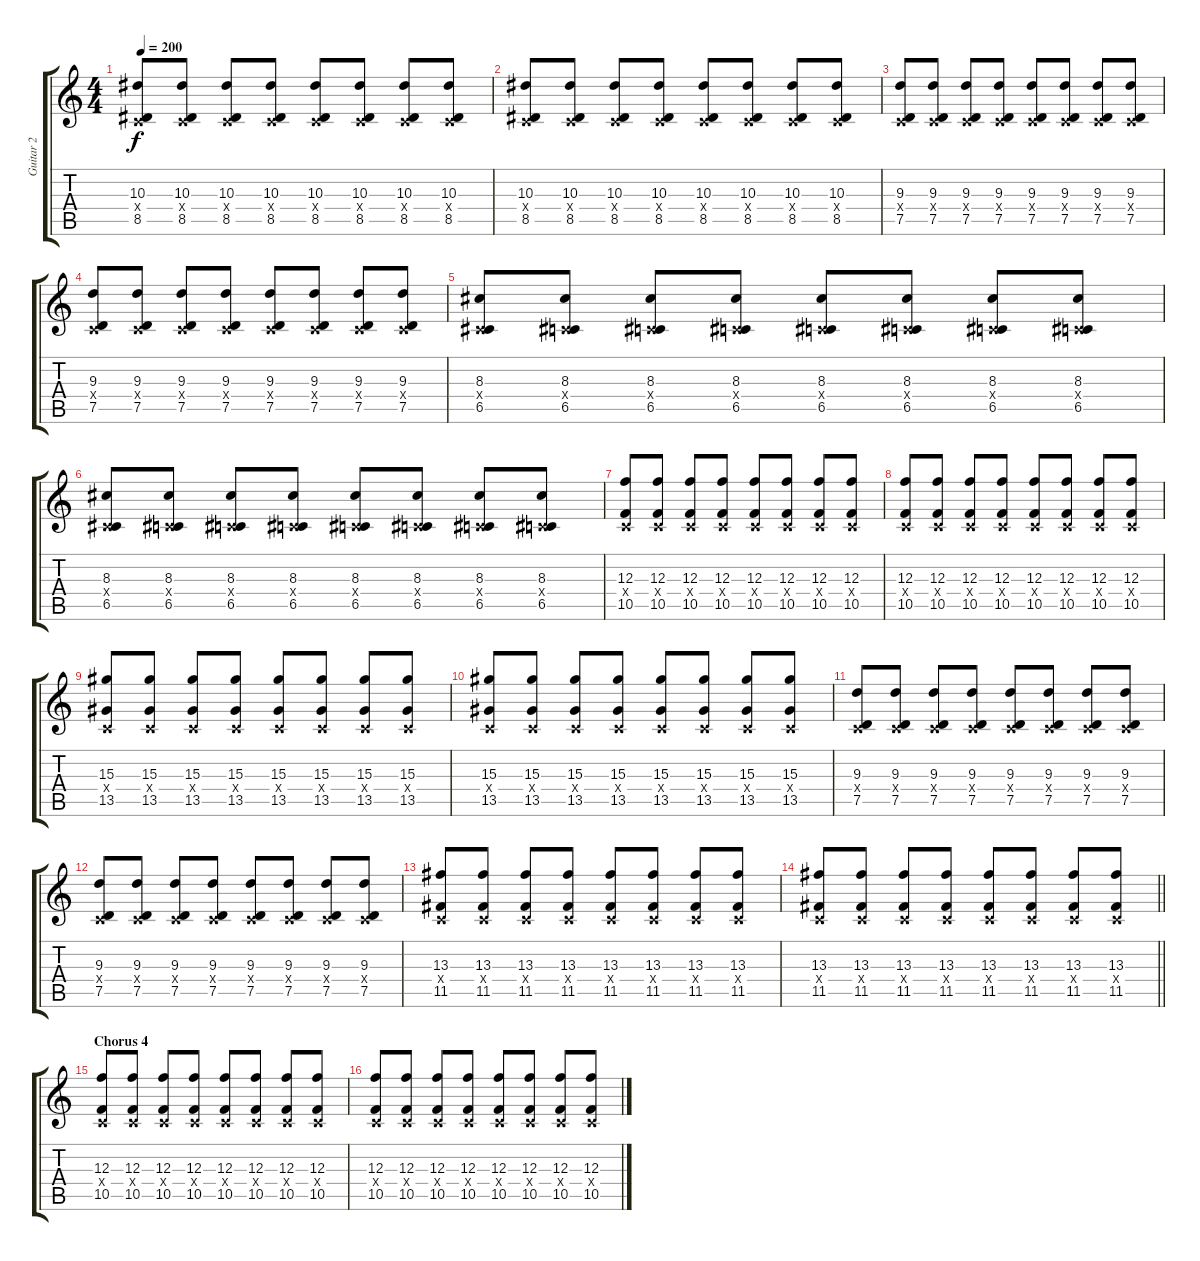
\track ("Guitar 2" "Guitar 2") {instrument overdrivenguitar}
\staff {score tabs}
\tuning (D4 A3 F3 C3 G2 C2) {hide}
\ts (4 4)
\tempo 200
\clef g2
\ks c
(10.3 0.4{x} 8.5).8{dy f} (10.3 0.4{x} 8.5).8 (10.3 0.4{x} 8.5).8 (10.3 0.4{x} 8.5).8 (10.3 0.4{x} 8.5).8 (10.3 0.4{x} 8.5).8 (10.3 0.4{x} 8.5).8 (10.3 0.4{x} 8.5).8 |
(10.3 0.4{x} 8.5).8 (10.3 0.4{x} 8.5).8 (10.3 0.4{x} 8.5).8 (10.3 0.4{x} 8.5).8 (10.3 0.4{x} 8.5).8 (10.3 0.4{x} 8.5).8 (10.3 0.4{x} 8.5).8 (10.3 0.4{x} 8.5).8 |
(9.3 0.4{x} 7.5).8 (9.3 0.4{x} 7.5).8 (9.3 0.4{x} 7.5).8 (9.3 0.4{x} 7.5).8 (9.3 0.4{x} 7.5).8 (9.3 0.4{x} 7.5).8 (9.3 0.4{x} 7.5).8 (9.3 0.4{x} 7.5).8 |
(9.3 0.4{x} 7.5).8 (9.3 0.4{x} 7.5).8 (9.3 0.4{x} 7.5).8 (9.3 0.4{x} 7.5).8 (9.3 0.4{x} 7.5).8 (9.3 0.4{x} 7.5).8 (9.3 0.4{x} 7.5).8 (9.3 0.4{x} 7.5).8 |
(8.3 0.4{x} 6.5).8 (8.3 0.4{x} 6.5).8 (8.3 0.4{x} 6.5).8 (8.3 0.4{x} 6.5).8 (8.3 0.4{x} 6.5).8 (8.3 0.4{x} 6.5).8 (8.3 0.4{x} 6.5).8 (8.3 0.4{x} 6.5).8 |
(8.3 0.4{x} 6.5).8 (8.3 0.4{x} 6.5).8 (8.3 0.4{x} 6.5).8 (8.3 0.4{x} 6.5).8 (8.3 0.4{x} 6.5).8 (8.3 0.4{x} 6.5).8 (8.3 0.4{x} 6.5).8 (8.3 0.4{x} 6.5).8 |
(12.3 0.4{x} 10.5).8 (12.3 0.4{x} 10.5).8 (12.3 0.4{x} 10.5).8 (12.3 0.4{x} 10.5).8 (12.3 0.4{x} 10.5).8 (12.3 0.4{x} 10.5).8 (12.3 0.4{x} 10.5).8 (12.3 0.4{x} 10.5).8 |
(12.3 0.4{x} 10.5).8 (12.3 0.4{x} 10.5).8 (12.3 0.4{x} 10.5).8 (12.3 0.4{x} 10.5).8 (12.3 0.4{x} 10.5).8 (12.3 0.4{x} 10.5).8 (12.3 0.4{x} 10.5).8 (12.3 0.4{x} 10.5).8 |
(15.3 0.4{x} 13.5).8 (15.3 0.4{x} 13.5).8 (15.3 0.4{x} 13.5).8 (15.3 0.4{x} 13.5).8 (15.3 0.4{x} 13.5).8 (15.3 0.4{x} 13.5).8 (15.3 0.4{x} 13.5).8 (15.3 0.4{x} 13.5).8 |
(15.3 0.4{x} 13.5).8 (15.3 0.4{x} 13.5).8 (15.3 0.4{x} 13.5).8 (15.3 0.4{x} 13.5).8 (15.3 0.4{x} 13.5).8 (15.3 0.4{x} 13.5).8 (15.3 0.4{x} 13.5).8 (15.3 0.4{x} 13.5).8 |
(9.3 0.4{x} 7.5).8 (9.3 0.4{x} 7.5).8 (9.3 0.4{x} 7.5).8 (9.3 0.4{x} 7.5).8 (9.3 0.4{x} 7.5).8 (9.3 0.4{x} 7.5).8 (9.3 0.4{x} 7.5).8 (9.3 0.4{x} 7.5).8 |
(9.3 0.4{x} 7.5).8 (9.3 0.4{x} 7.5).8 (9.3 0.4{x} 7.5).8 (9.3 0.4{x} 7.5).8 (9.3 0.4{x} 7.5).8 (9.3 0.4{x} 7.5).8 (9.3 0.4{x} 7.5).8 (9.3 0.4{x} 7.5).8 |
(13.3 0.4{x} 11.5).8 (13.3 0.4{x} 11.5).8 (13.3 0.4{x} 11.5).8 (13.3 0.4{x} 11.5).8 (13.3 0.4{x} 11.5).8 (13.3 0.4{x} 11.5).8 (13.3 0.4{x} 11.5).8 (13.3 0.4{x} 11.5).8 |
\barLineRight lightlight
(13.3 0.4{x} 11.5).8 (13.3 0.4{x} 11.5).8 (13.3 0.4{x} 11.5).8 (13.3 0.4{x} 11.5).8 (13.3 0.4{x} 11.5).8 (13.3 0.4{x} 11.5).8 (13.3 0.4{x} 11.5).8 (13.3 0.4{x} 11.5).8 |
\section ("" "Chorus 4")
(12.3 0.4{x} 10.5).8 (12.3 0.4{x} 10.5).8 (12.3 0.4{x} 10.5).8 (12.3 0.4{x} 10.5).8 (12.3 0.4{x} 10.5).8 (12.3 0.4{x} 10.5).8 (12.3 0.4{x} 10.5).8 (12.3 0.4{x} 10.5).8 |
(12.3 0.4{x} 10.5).8 (12.3 0.4{x} 10.5).8 (12.3 0.4{x} 10.5).8 (12.3 0.4{x} 10.5).8 (12.3 0.4{x} 10.5).8 (12.3 0.4{x} 10.5).8 (12.3 0.4{x} 10.5).8 (12.3 0.4{x} 10.5).8
